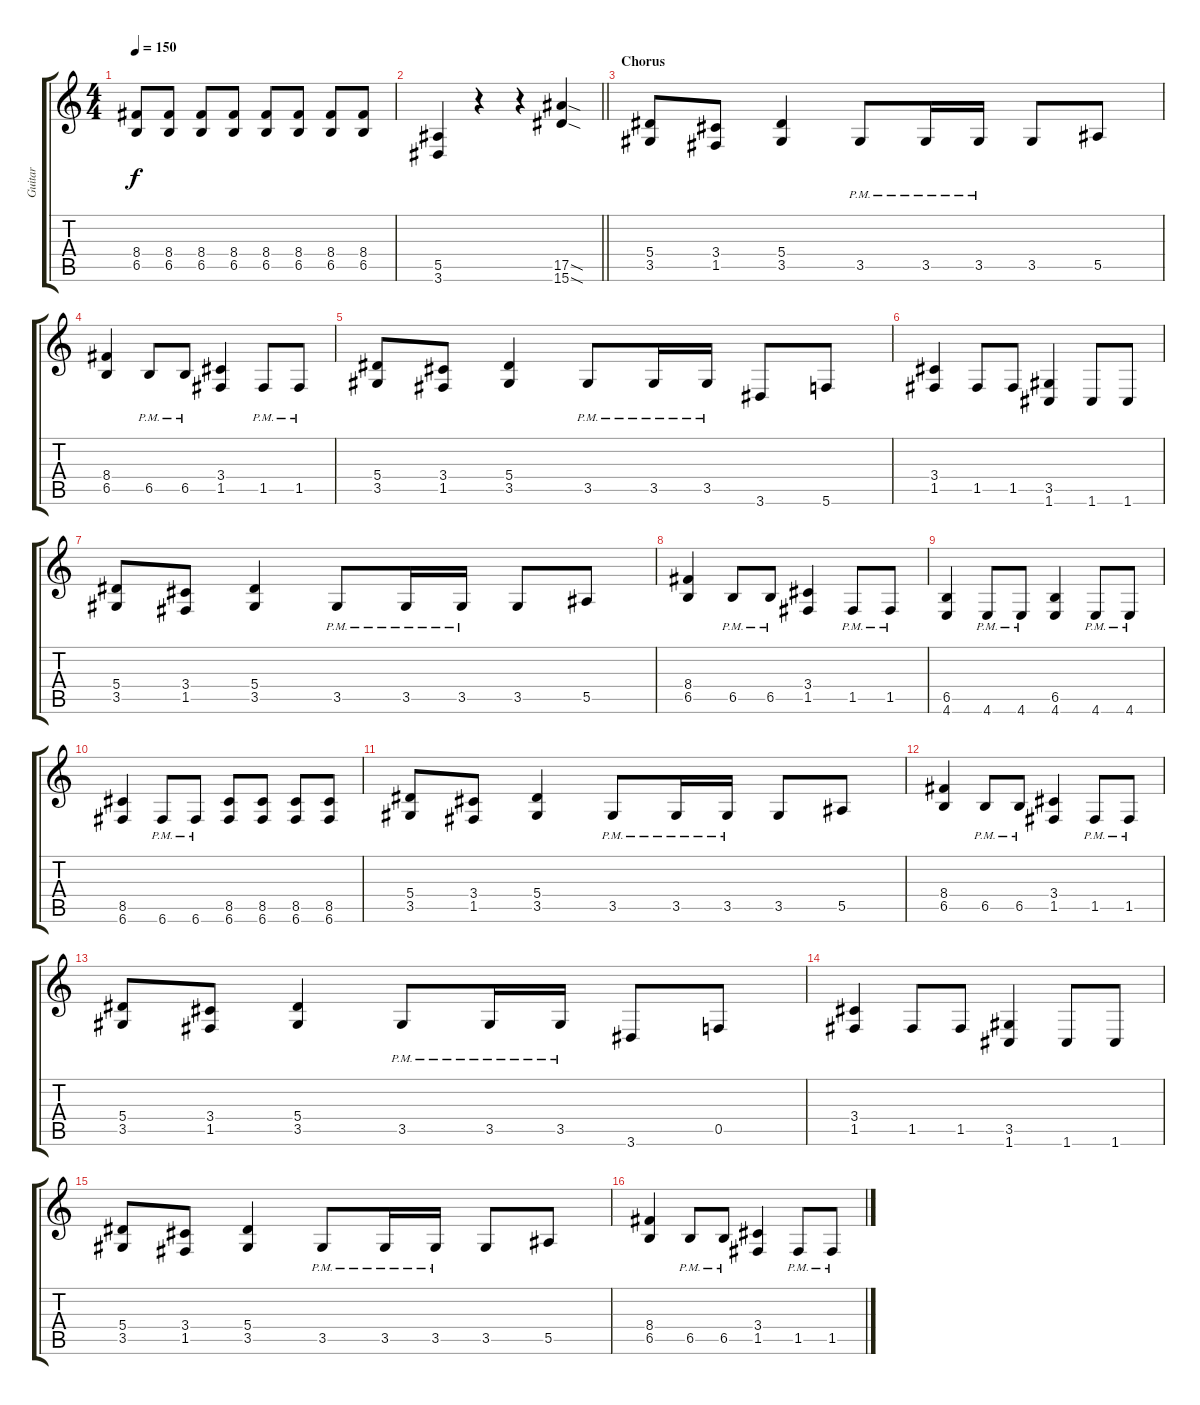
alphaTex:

\track ("Guitar" "Guitar") {instrument distortionguitar}
\staff {score tabs}
\tuning (C4 G3 Eb3 Bb2 F2 C2) {hide}
\ts (4 4)
\tempo 150
\clef g2
\ks c
(8.4 6.5).8{dy f} (8.4 6.5).8 (8.4 6.5).8 (8.4 6.5).8 (8.4 6.5).8 (8.4 6.5).8 (8.4 6.5).8 (8.4 6.5).8 |
\barLineRight lightlight
(5.5 3.6).4 r.4 r.4 (17.5{sod} 15.6{sod}).4 |
\section ("" "Chorus")
(5.4 3.5).8 (3.4 1.5).8 (5.4 3.5).4 3.5{pm}.8 3.5{pm}.16 3.5{pm}.16 3.5.8 5.5.8 |
(8.4 6.5).4 6.5{pm}.8 6.5{pm}.8 (3.4 1.5).4 1.5{pm}.8 1.5{pm}.8 |
(5.4 3.5).8 (3.4 1.5).8 (5.4 3.5).4 3.5{pm}.8 3.5{pm}.16 3.5{pm}.16 3.6.8 5.6.8 |
(3.4 1.5).4 1.5.8 1.5.8 (3.5 1.6).4 1.6.8 1.6.8 |
(5.4 3.5).8 (3.4 1.5).8 (5.4 3.5).4 3.5{pm}.8 3.5{pm}.16 3.5{pm}.16 3.5.8 5.5.8 |
(8.4 6.5).4 6.5{pm}.8 6.5{pm}.8 (3.4 1.5).4 1.5{pm}.8 1.5{pm}.8 |
(6.5 4.6).4 4.6{pm}.8 4.6{pm}.8 (6.5 4.6).4 4.6{pm}.8 4.6{pm}.8 |
(8.5 6.6).4 6.6{pm}.8 6.6{pm}.8 (8.5 6.6).8 (8.5 6.6).8 (8.5 6.6).8 (8.5 6.6).8 |
(5.4 3.5).8 (3.4 1.5).8 (5.4 3.5).4 3.5{pm}.8 3.5{pm}.16 3.5{pm}.16 3.5.8 5.5.8 |
(8.4 6.5).4 6.5{pm}.8 6.5{pm}.8 (3.4 1.5).4 1.5{pm}.8 1.5{pm}.8 |
(5.4 3.5).8 (3.4 1.5).8 (5.4 3.5).4 3.5{pm}.8 3.5{pm}.16 3.5{pm}.16 3.6.8 0.5.8 |
(3.4 1.5).4 1.5.8 1.5.8 (3.5 1.6).4 1.6.8 1.6.8 |
(5.4 3.5).8 (3.4 1.5).8 (5.4 3.5).4 3.5{pm}.8 3.5{pm}.16 3.5{pm}.16 3.5.8 5.5.8 |
(8.4 6.5).4 6.5{pm}.8 6.5{pm}.8 (3.4 1.5).4 1.5{pm}.8 1.5{pm}.8
